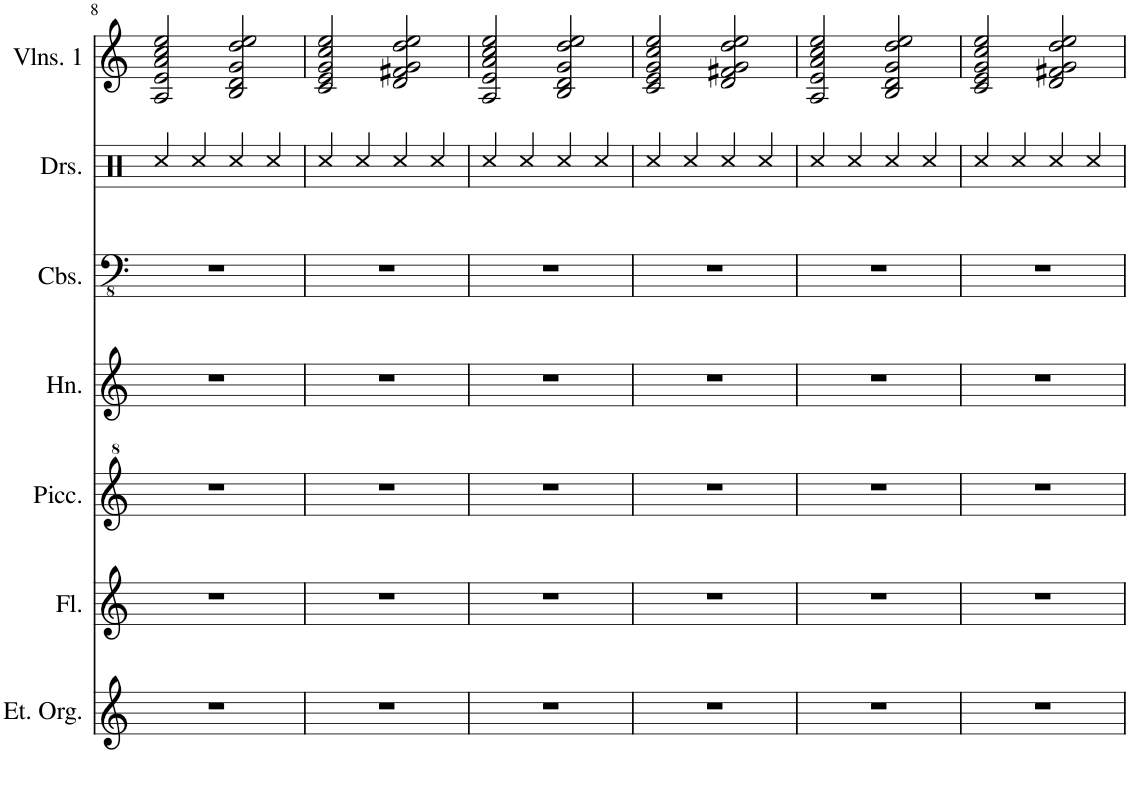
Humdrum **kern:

**kern	**kern	**kern	**kern	**kern	**kern	**kern
*part7	*part6	*part5	*part4	*part3	*part2	*part1
*staff7	*staff6	*staff5	*staff4	*staff3	*staff2	*staff1
*I"Electronic Organ	*I"Flute	*I"Piccolo	*I"Horn	*I"Contrabasses	*I"Drumset	*I"Violins 1
*I'Et. Org.	*I'Fl.	*I'Picc.	*I'Hn.	*I'Cbs.	*I'Drs.	*I'Vlns. 1
!!LO:PB:g=z
*clefG2	*clefG2	*clefG^2	*clefG2	*clefFv4	*clefX	*clefG2
*	*	*Trd-7c-12	*Trd4c7	*	*	*
*k[]	*k[]	*k[]	*k[]	*k[]	*k[]	*k[]
*M4/4	*M4/4	*M4/4	*M4/4	*M4/4	*M4/4	*M4/4
=8	=8	=8	=8	=8	=8	=8
1r	1r	1r	1r	1r	4cc/	2A/ 2e/ 2a/ 2cc/ 2ee/
.	.	.	.	.	4cc/	.
.	.	.	.	.	4cc/	2B/ 2d/ 2g/ 2dd/ 2ee/
.	.	.	.	.	4cc/	.
=9	=9	=9	=9	=9	=9	=9
1r	1r	1r	1r	1r	4cc/	2c/ 2e/ 2g/ 2cc/ 2ee/
.	.	.	.	.	4cc/	.
.	.	.	.	.	4cc/	2d/ 2f#X/ 2g/ 2dd/ 2ee/
.	.	.	.	.	4cc/	.
=10	=10	=10	=10	=10	=10	=10
1r	1r	1r	1r	1r	4cc/	2A/ 2e/ 2a/ 2cc/ 2ee/
.	.	.	.	.	4cc/	.
.	.	.	.	.	4cc/	2B/ 2d/ 2g/ 2dd/ 2ee/
.	.	.	.	.	4cc/	.
=11	=11	=11	=11	=11	=11	=11
1r	1r	1r	1r	1r	4cc/	2c/ 2e/ 2g/ 2cc/ 2ee/
.	.	.	.	.	4cc/	.
.	.	.	.	.	4cc/	2d/ 2f#X/ 2g/ 2dd/ 2ee/
.	.	.	.	.	4cc/	.
=12	=12	=12	=12	=12	=12	=12
1r	1r	1r	1r	1r	4cc/	2A/ 2e/ 2a/ 2cc/ 2ee/
.	.	.	.	.	4cc/	.
.	.	.	.	.	4cc/	2B/ 2d/ 2g/ 2dd/ 2ee/
.	.	.	.	.	4cc/	.
=13	=13	=13	=13	=13	=13	=13
1r	1r	1r	1r	1r	4cc/	2c/ 2e/ 2g/ 2cc/ 2ee/
.	.	.	.	.	4cc/	.
.	.	.	.	.	4cc/	2d/ 2f#X/ 2g/ 2dd/ 2ee/
.	.	.	.	.	4cc/	.
=	=	=	=	=	=	=
*-	*-	*-	*-	*-	*-	*-
